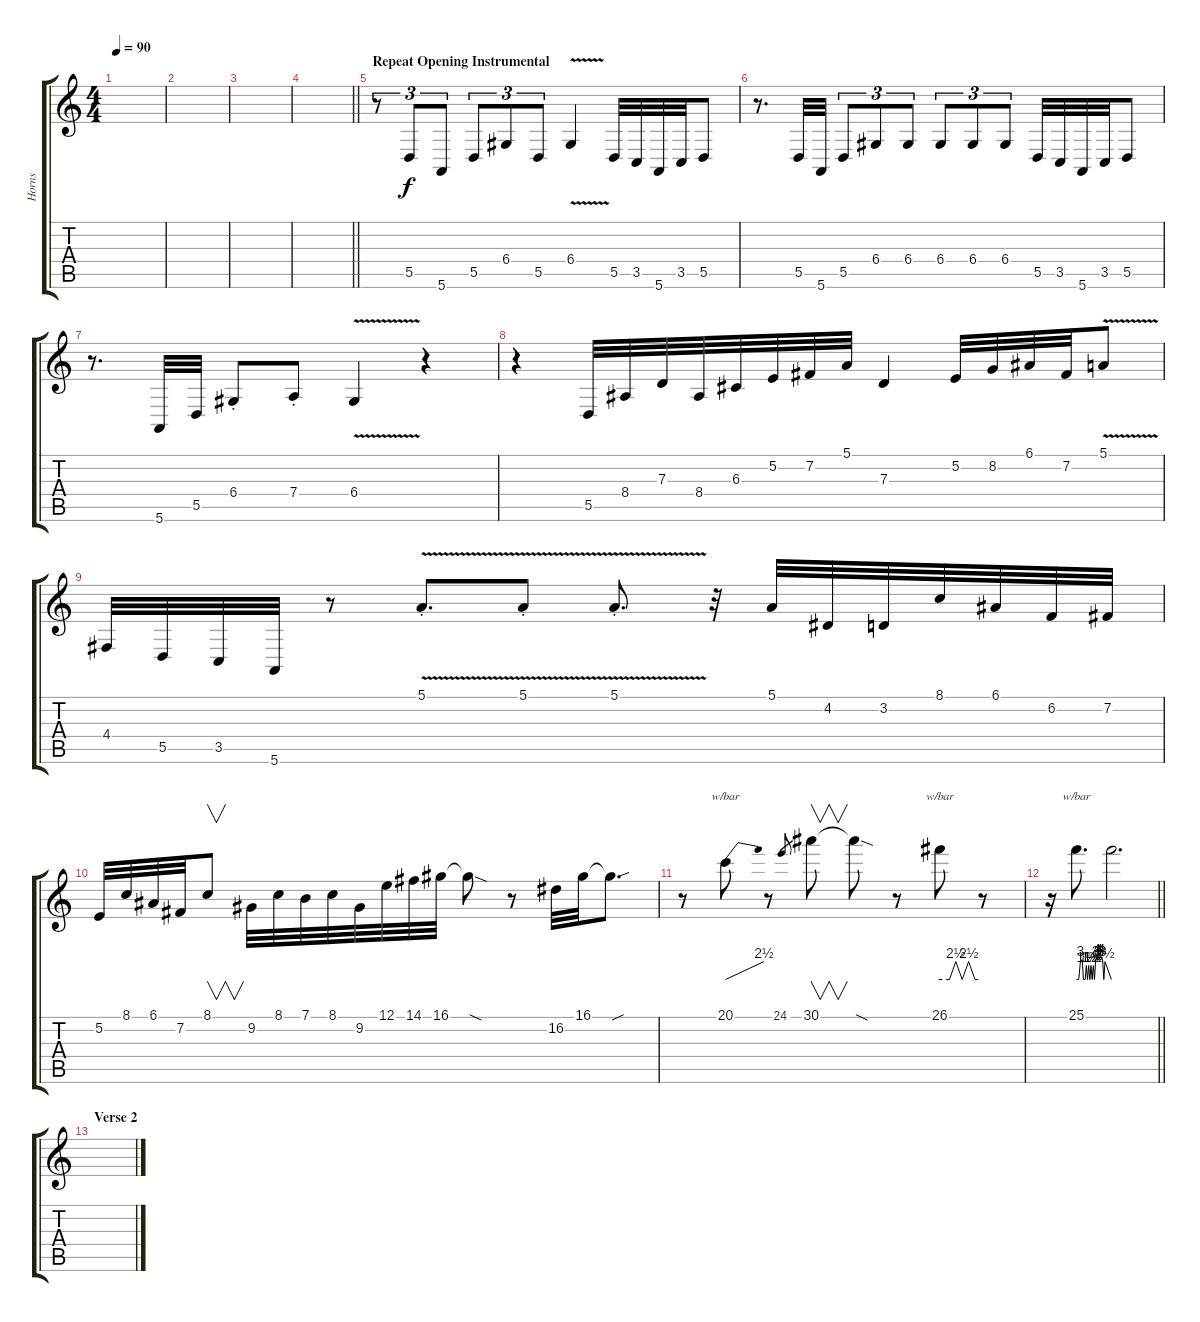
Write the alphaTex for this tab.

\track ("Horns" "Horns") {instrument altosax}
\staff {score tabs}
\tuning (E4 B3 G3 D3 A2 E2) {hide}
\ts (4 4)
\tempo 90
\clef g2
\ks c
|
|
|
\barLineRight lightlight
|
\section ("" "Repeat Opening Instrumental")
r.8{tu (3 2) volume 16 instrument altosax} 5.5.8{tu (3 2)} 5.6.8{tu (3 2)} 5.5.8{tu (3 2)} 6.4.8{tu (3 2)} 5.5.8{tu (3 2)} 6.4{v}.4 5.5.32 3.5.32 5.6.32 3.5.32 5.5.8 |
r.8{d} 5.5.32 5.6.32 5.5.8{tu (3 2)} 6.4.8{tu (3 2)} 6.4.8{tu (3 2)} 6.4.8{tu (3 2)} 6.4.8{tu (3 2)} 6.4.8{tu (3 2)} 5.5.32 3.5.32 5.6.32 3.5.32 5.5.8 |
r.8{d} 5.6.32 5.5.32 6.4{st}.8 7.4{st}.8 6.4{v}.4 r.4 |
r.4{volume 13} 5.5.32 8.4.32 7.3.32 8.4.32 6.3.32 5.2.32 7.2.32 5.1.32 7.3.4 5.2.32 8.2.32 6.1.32 7.2.32 5.1{v}.8 |
4.4.32 5.5.32 3.5.32 5.6.32 r.8 5.1{v st}.8{d} 5.1{v st}.8 5.1{v st}.8{d} r.32 5.1.32 4.2.32 3.2.32 8.1.32 6.1.32 6.2.32 7.2.32 |
5.2.32 8.1.32 6.1.32 7.2.32 8.1.8{v} 9.2.32 8.1.32 7.1.32 8.1.32 9.2.32 12.1.32 14.1.32 16.1.32 16.1{sod t}.8 r.8 16.2.32 16.1.32 16.1{sou t}.8{d} |
r.8 20.1.8{tbe (dive default 0 0 60 10)} r.8 24.1.8{gr} 30.1.8{v} 30.1{sod t}.8 r.8 26.1.8{tbe (custom default 0 0 15 0 25 10 35 0 45 10 55 0 60 0)} r.8 |
\barLineRight lightlight
r.16 25.1.8{d tbe (custom default 0 0 4 0 7 12 10 12 12 0 15 0 17 6 19 0 21 6 23 0 25 6 27 0 29 6 31 0 33 12 35 16 37 12 39 16 41 12 43 16 45 12 47 0 49 10 60 0)} 25.1{t}.2{d} |
\section ("" "Verse 2")
